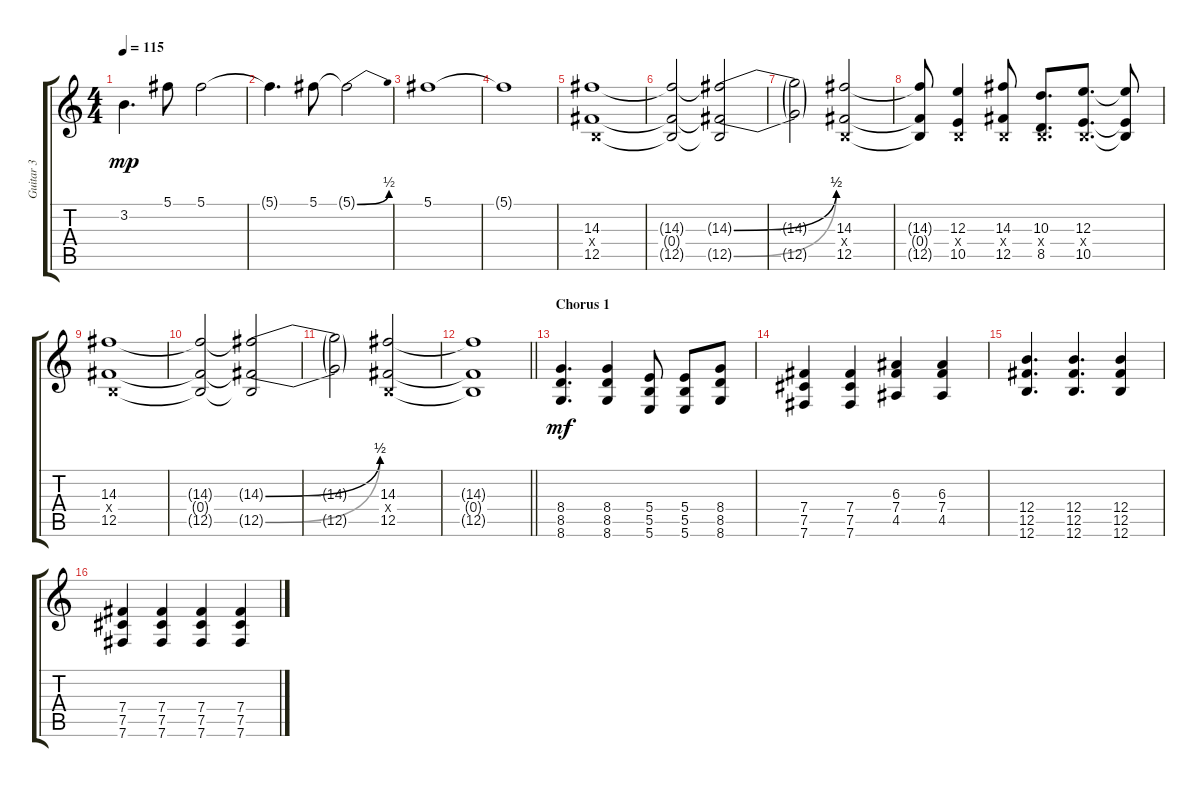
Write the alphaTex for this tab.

\track ("Guitar 3" "Guitar 3") {instrument distortionguitar}
\staff {score tabs}
\tuning (Db4 Ab3 E3 B2 Gb2 B1) {hide}
\ts (4 4)
\tempo 115
\clef g2
\ks c
3.2.4{d dy mp} 5.1.8 5.1.2 |
5.1{t}.4{d} 5.1.8 5.1{be (bend 0 0 60 2) t}.2 |
5.1.1 |
5.1{t}.1 |
(14.3 0.4{x} 12.5).1 |
(14.3{t} 0.4{t} 12.5{t}).2 (14.3{be (bend 0 0 60 2) t} 0.4{t} 12.5{be (bend 0 0 60 2) t}).2 |
(14.3{t} 12.5{t}).2 (14.3 0.4{x} 12.5).2 |
(14.3{t} 0.4{t} 12.5{t}).8 (12.3 0.4{x} 10.5).4 (14.3 0.4{x} 12.5).8 (10.3 0.4{x} 8.5).8{d} (12.3 0.4{x} 10.5).8{d} (12.3{t} 0.4{t} 10.5{t}).8 |
(14.3 0.4{x} 12.5).1 |
(14.3{t} 0.4{t} 12.5{t}).2 (14.3{be (bend 0 0 60 2) t} 0.4{t} 12.5{be (bend 0 0 60 2) t}).2 |
(14.3{t} 12.5{t}).2 (14.3 0.4{x} 12.5).2 |
\barLineRight lightlight
(14.3{t} 0.4{t} 12.5{t}).1 |
\section ("" "Chorus 1")
(8.4 8.5 8.6).4{d dy mf} (8.4 8.5 8.6).4 (5.4 5.5 5.6).8 (5.4 5.5 5.6).8 (8.4 8.5 8.6).8 |
(7.4 7.5 7.6).4 (7.4 7.5 7.6).4 (6.3 7.4 4.5).4 (6.3 7.4 4.5).4 |
(12.4 12.5 12.6).4{d} (12.4 12.5 12.6).4{d} (12.4 12.5 12.6).4 |
(7.4 7.5 7.6).4 (7.4 7.5 7.6).4 (7.4 7.5 7.6).4 (7.4 7.5 7.6).4
